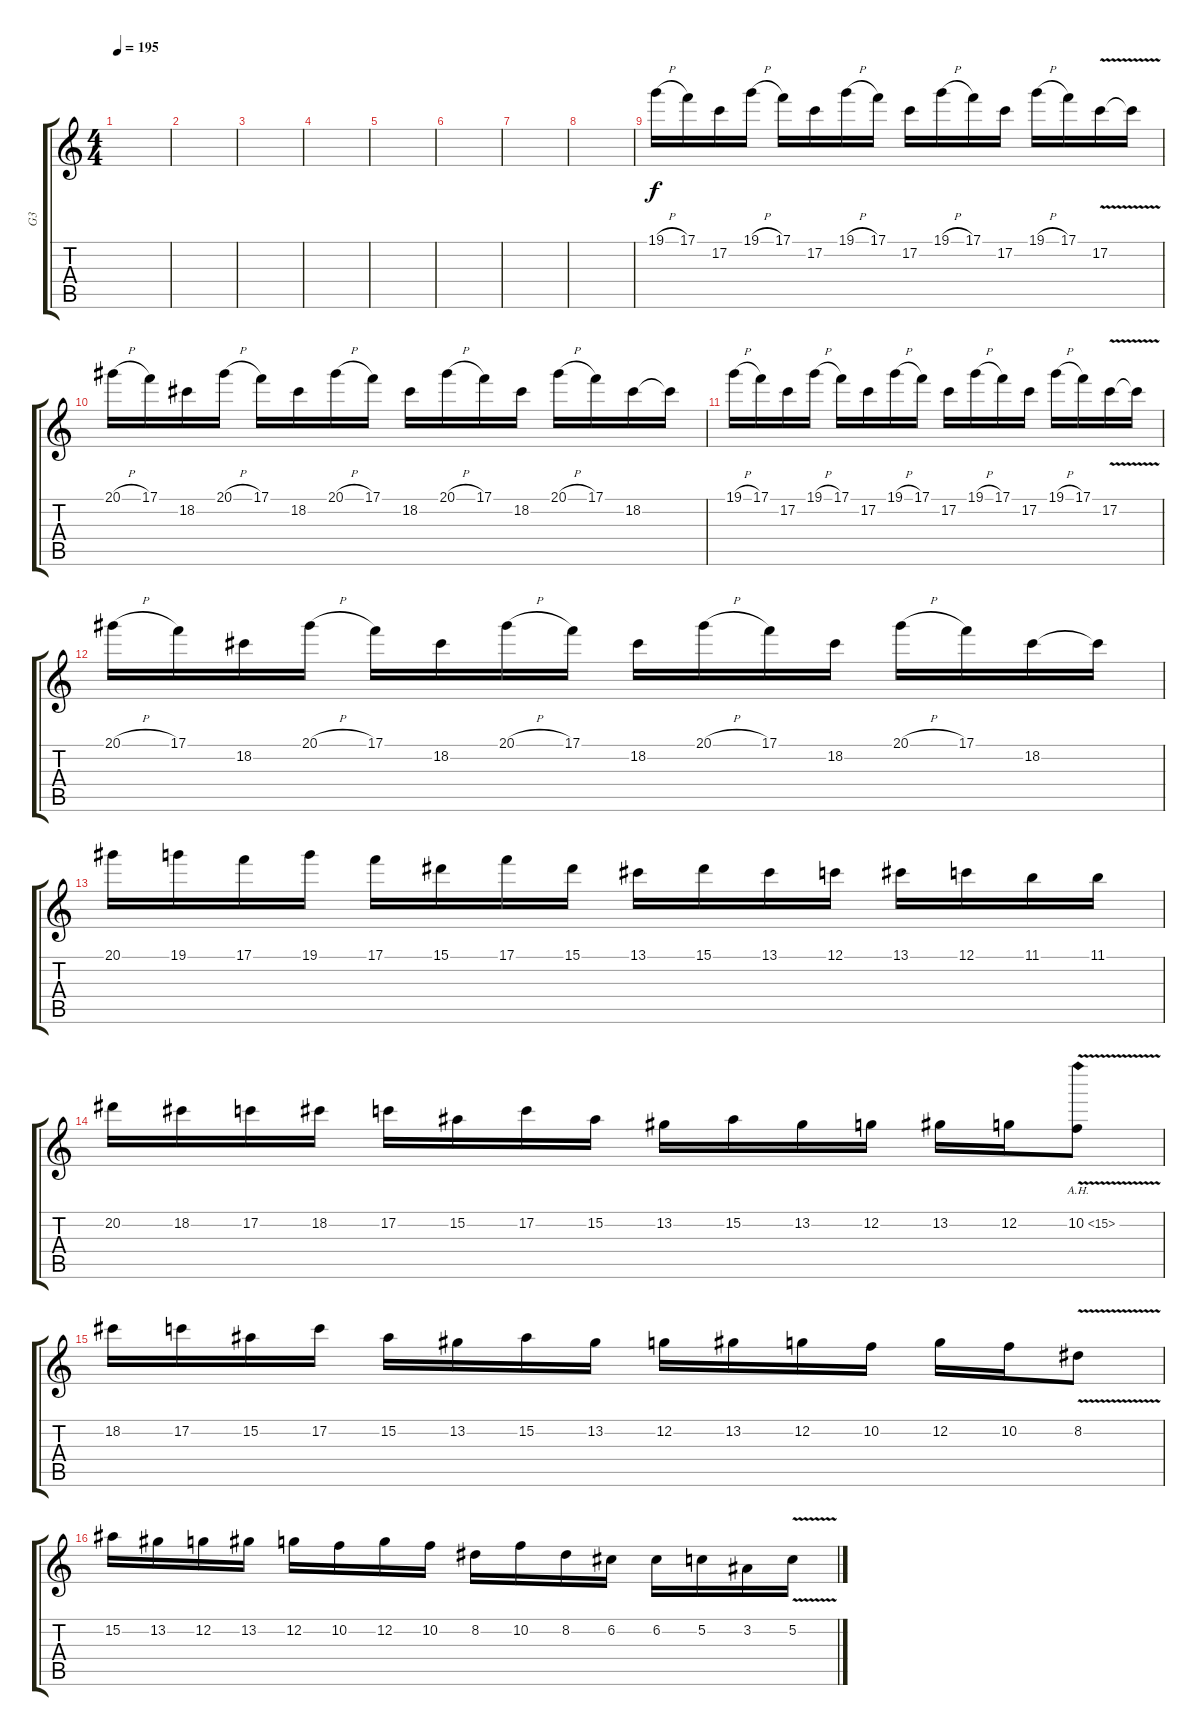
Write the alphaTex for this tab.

\track ("G3" "G3") {instrument distortionguitar}
\staff {score tabs}
\tuning (C4 G3 Eb3 Bb2 F2 C2) {hide}
\ts (4 4)
\tempo 195
\clef g2
\ks c
|
|
|
|
|
|
|
|
19.1{h}.16 17.1.16 17.2.16 19.1{h}.16 17.1.16 17.2.16 19.1{h}.16 17.1.16 17.2.16 19.1{h}.16 17.1.16 17.2.16 19.1{h}.16 17.1.16 17.2{v}.16 17.2{t}.16 |
20.1{h}.16 17.1.16 18.2.16 20.1{h}.16 17.1.16 18.2.16 20.1{h}.16 17.1.16 18.2.16 20.1{h}.16 17.1.16 18.2.16 20.1{h}.16 17.1.16 18.2.16 18.2{t}.16 |
19.1{h}.16 17.1.16 17.2.16 19.1{h}.16 17.1.16 17.2.16 19.1{h}.16 17.1.16 17.2.16 19.1{h}.16 17.1.16 17.2.16 19.1{h}.16 17.1.16 17.2{v}.16 17.2{t}.16 |
20.1{h}.16 17.1.16 18.2.16 20.1{h}.16 17.1.16 18.2.16 20.1{h}.16 17.1.16 18.2.16 20.1{h}.16 17.1.16 18.2.16 20.1{h}.16 17.1.16 18.2.16 18.2{t}.16 |
20.1.16 19.1.16 17.1.16 19.1.16 17.1.16 15.1.16 17.1.16 15.1.16 13.1.16 15.1.16 13.1.16 12.1.16 13.1.16 12.1.16 11.1.16 11.1.16 |
20.2.16 18.2.16 17.2.16 18.2.16 17.2.16 15.2.16 17.2.16 15.2.16 13.2.16 15.2.16 13.2.16 12.2.16 13.2.16 12.2.16 10.2{ah 5 v}.8 |
18.2.16 17.2.16 15.2.16 17.2.16 15.2.16 13.2.16 15.2.16 13.2.16 12.2.16 13.2.16 12.2.16 10.2.16 12.2.16 10.2.16 8.2{v}.8 |
15.2.16 13.2.16 12.2.16 13.2.16 12.2.16 10.2.16 12.2.16 10.2.16 8.2.16 10.2.16 8.2.16 6.2.16 6.2.16 5.2.16 3.2.16 5.2{v}.16
